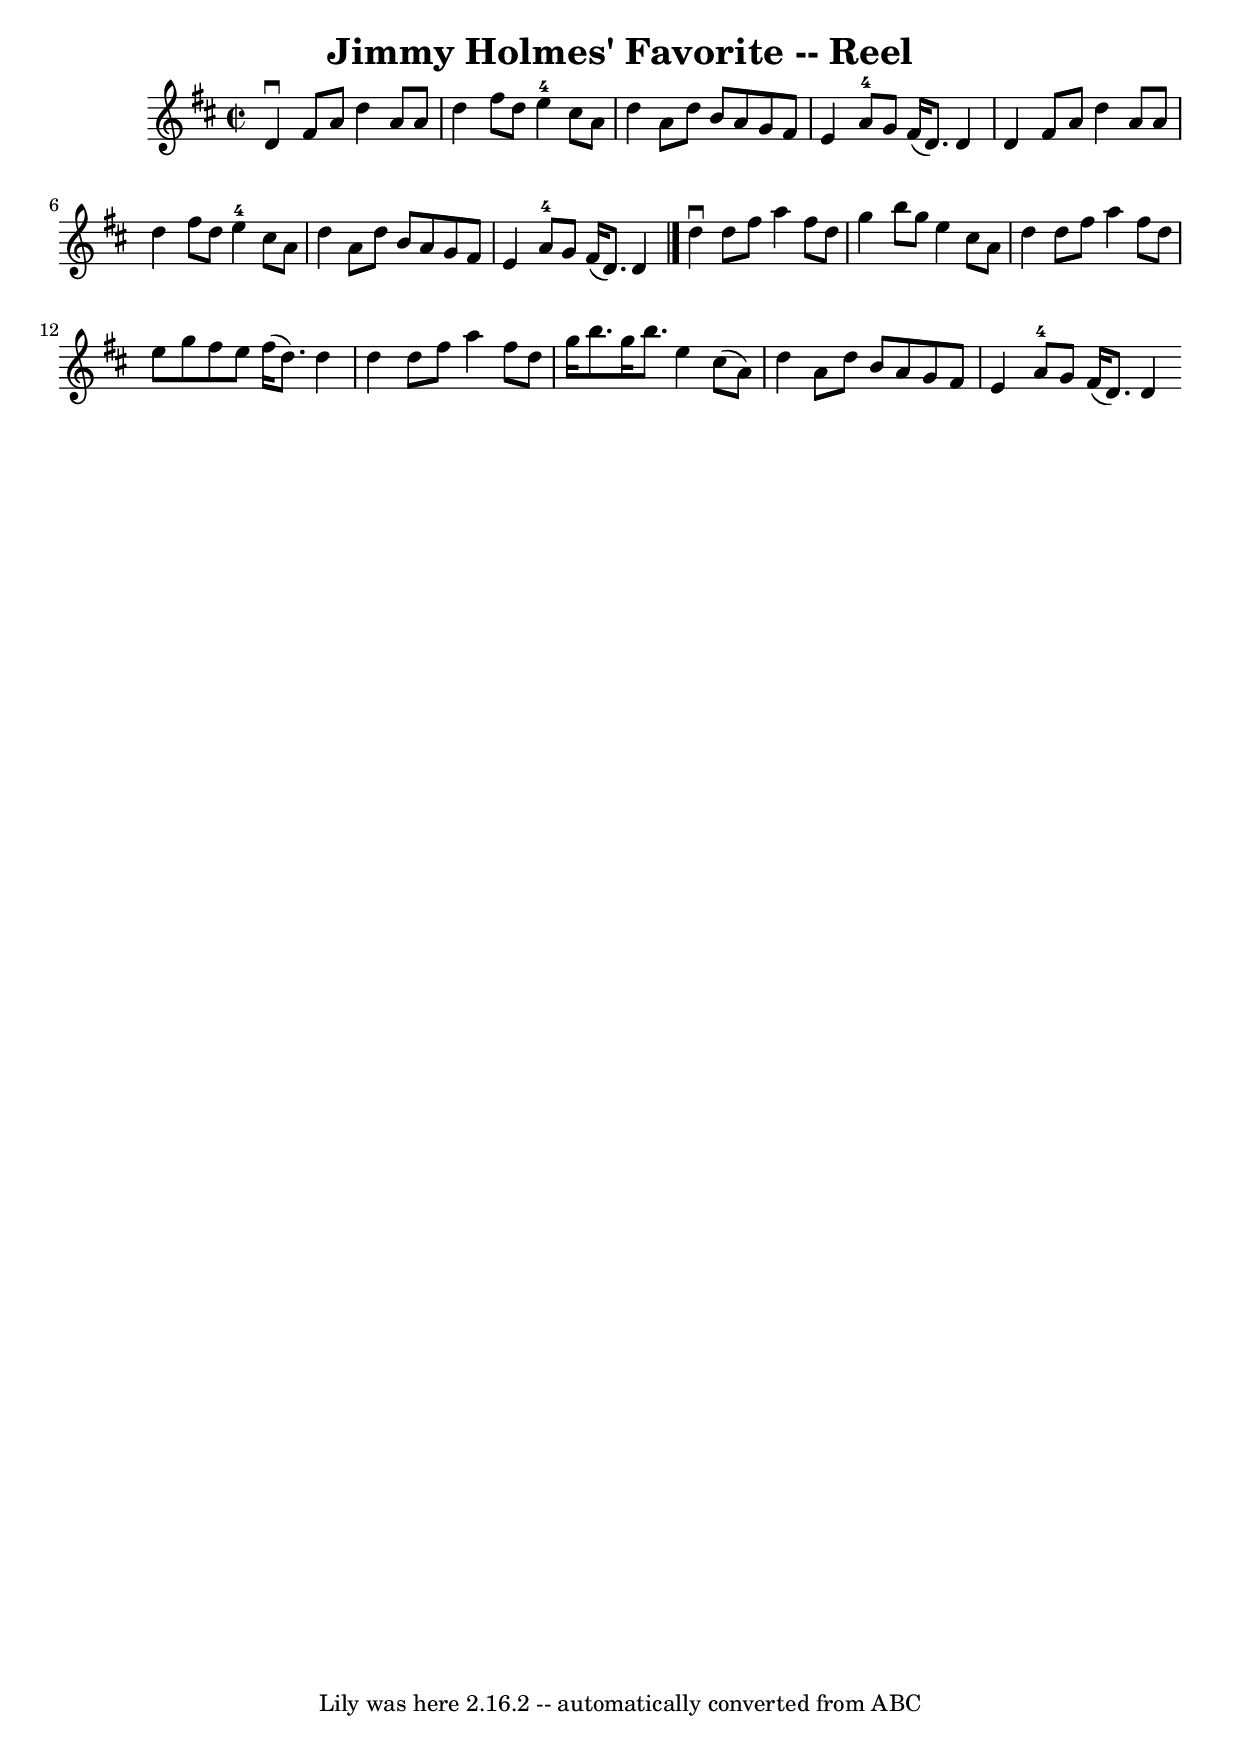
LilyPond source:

\version "2.16.2"
\include "Mammoth.ily"
\header {
  %% book = "Ryan's Mammoth Collection"
  crossRefNumber = "1"
  footnotes = "\\\\349"
  origin = "SCOTCH"
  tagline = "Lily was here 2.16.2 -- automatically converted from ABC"
  title = "Jimmy Holmes' Favorite -- Reel"

}
voicedefault =  {


  \override Staff.TimeSignature #'style = #'C
  \time 2/2 
  \key d \major   d'4^\downbow fis'8 a'8 d''4 a'8 a'8     |
  d''4 fis''8 d''8 e''4-4 cis''8 a'8    |
     d''4 a'8 d''8 b'8 a'8 g'8 fis'8     |
  e'4 a'8-4    g'8 fis'16 (d'8.) d'4     |
  d'4 fis'8 a'8 d''4     a'8 a'8     |
  d''4 fis''8 d''8 e''4-4 cis''8       a'8     |
  d''4 a'8 d''8 b'8 a'8 g'8 fis'8    |
     e'4 a'8-4 g'8 fis'16 (d'8.) d'4    \bar "|." d''4^\downbow d''8 fis''8 a''4 fis''8 d''8     |
  g''4 b''8    g''8 e''4 cis''8 a'8     |
  d''4 d''8 fis''8 a''4      fis''8 d''8     |
  e''8 g''8 fis''8 e''8 fis''16 (   d''8.) d''4     |
  d''4 d''8 fis''8 a''4 fis''8       d''8     |
  g''16 b''8. g''16 b''8. e''4 cis''8 (a'8)   |
  d''4 a'8 d''8 b'8 a'8 g'8 fis'8    |
     e'4 a'8-4 g'8 fis'16 (d'8.) d'4    \bar " |."   

}

\score{
  <<

    \context Staff="default"
    {
      \voicedefault 
      
    }

  >>
  \layout {
    
  }
  \midi {
  }

}
